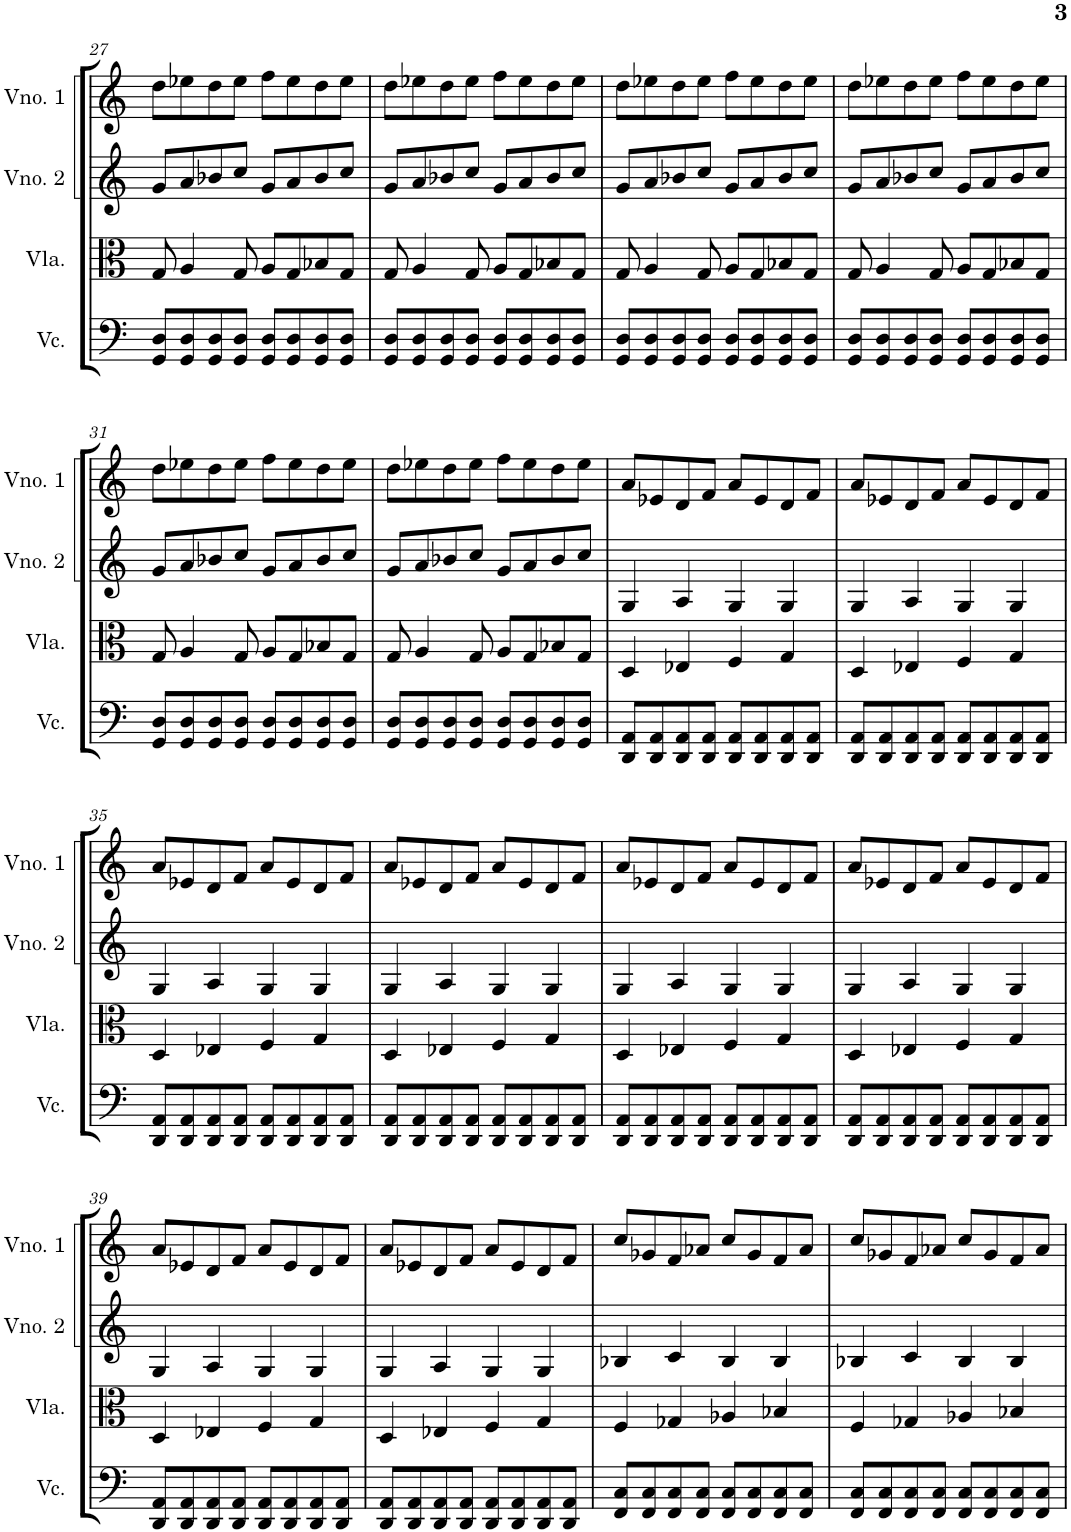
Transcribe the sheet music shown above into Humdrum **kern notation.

**kern	**kern	**kern	**kern
*part4	*part3	*part2	*part1
*staff4	*staff3	*staff2	*staff1
*I"Violoncelo	*I"Viola	*I"Violino 2	*I"Violino 1
*I'Vc.	*I'Vla.	*I'Vno. 2	*I'Vno. 1
!!LO:PB:g=z
*clefF4	*clefC3	*clefG2	*clefG2
*k[]	*k[]	*k[]	*k[]
*M4/4	*M4/4	*M4/4	*M4/4
=27	=27	=27	=27
8GG/ 8D/L	8G/	8g/L	8dd\L
8GG/ 8D/	4A/	8a/	8ee-X\
8GG/ 8D/	.	8b-X/	8dd\
8GG/ 8D/J	8G/	8cc/J	8ee-\J
8GG/ 8D/L	8A/L	8g/L	8ff\L
8GG/ 8D/	8G/	8a/	8ee-\
8GG/ 8D/	8B-X/	8b-/	8dd\
8GG/ 8D/J	8G/J	8cc/J	8ee-\J
=28	=28	=28	=28
8GG/ 8D/L	8G/	8g/L	8dd\L
8GG/ 8D/	4A/	8a/	8ee-X\
8GG/ 8D/	.	8b-X/	8dd\
8GG/ 8D/J	8G/	8cc/J	8ee-\J
8GG/ 8D/L	8A/L	8g/L	8ff\L
8GG/ 8D/	8G/	8a/	8ee-\
8GG/ 8D/	8B-X/	8b-/	8dd\
8GG/ 8D/J	8G/J	8cc/J	8ee-\J
=29	=29	=29	=29
8GG/ 8D/L	8G/	8g/L	8dd\L
8GG/ 8D/	4A/	8a/	8ee-X\
8GG/ 8D/	.	8b-X/	8dd\
8GG/ 8D/J	8G/	8cc/J	8ee-\J
8GG/ 8D/L	8A/L	8g/L	8ff\L
8GG/ 8D/	8G/	8a/	8ee-\
8GG/ 8D/	8B-X/	8b-/	8dd\
8GG/ 8D/J	8G/J	8cc/J	8ee-\J
=30	=30	=30	=30
8GG/ 8D/L	8G/	8g/L	8dd\L
8GG/ 8D/	4A/	8a/	8ee-X\
8GG/ 8D/	.	8b-X/	8dd\
8GG/ 8D/J	8G/	8cc/J	8ee-\J
8GG/ 8D/L	8A/L	8g/L	8ff\L
8GG/ 8D/	8G/	8a/	8ee-\
8GG/ 8D/	8B-X/	8b-/	8dd\
8GG/ 8D/J	8G/J	8cc/J	8ee-\J
!!LO:LB:g=z
=31	=31	=31	=31
8GG/ 8D/L	8G/	8g/L	8dd\L
8GG/ 8D/	4A/	8a/	8ee-X\
8GG/ 8D/	.	8b-X/	8dd\
8GG/ 8D/J	8G/	8cc/J	8ee-\J
8GG/ 8D/L	8A/L	8g/L	8ff\L
8GG/ 8D/	8G/	8a/	8ee-\
8GG/ 8D/	8B-X/	8b-/	8dd\
8GG/ 8D/J	8G/J	8cc/J	8ee-\J
=32	=32	=32	=32
8GG/ 8D/L	8G/	8g/L	8dd\L
8GG/ 8D/	4A/	8a/	8ee-X\
8GG/ 8D/	.	8b-X/	8dd\
8GG/ 8D/J	8G/	8cc/J	8ee-\J
8GG/ 8D/L	8A/L	8g/L	8ff\L
8GG/ 8D/	8G/	8a/	8ee-\
8GG/ 8D/	8B-X/	8b-/	8dd\
8GG/ 8D/J	8G/J	8cc/J	8ee-\J
=33	=33	=33	=33
8DD/ 8AA/L	4D/	4G/	8a/L
8DD/ 8AA/	.	.	8e-X/
8DD/ 8AA/	4E-X/	4A/	8d/
8DD/ 8AA/J	.	.	8f/J
8DD/ 8AA/L	4F/	4G/	8a/L
8DD/ 8AA/	.	.	8e-/
8DD/ 8AA/	4G/	4G/	8d/
8DD/ 8AA/J	.	.	8f/J
=34	=34	=34	=34
8DD/ 8AA/L	4D/	4G/	8a/L
8DD/ 8AA/	.	.	8e-X/
8DD/ 8AA/	4E-X/	4A/	8d/
8DD/ 8AA/J	.	.	8f/J
8DD/ 8AA/L	4F/	4G/	8a/L
8DD/ 8AA/	.	.	8e-/
8DD/ 8AA/	4G/	4G/	8d/
8DD/ 8AA/J	.	.	8f/J
!!LO:LB:g=z
=35	=35	=35	=35
8DD/ 8AA/L	4D/	4G/	8a/L
8DD/ 8AA/	.	.	8e-X/
8DD/ 8AA/	4E-X/	4A/	8d/
8DD/ 8AA/J	.	.	8f/J
8DD/ 8AA/L	4F/	4G/	8a/L
8DD/ 8AA/	.	.	8e-/
8DD/ 8AA/	4G/	4G/	8d/
8DD/ 8AA/J	.	.	8f/J
=36	=36	=36	=36
8DD/ 8AA/L	4D/	4G/	8a/L
8DD/ 8AA/	.	.	8e-X/
8DD/ 8AA/	4E-X/	4A/	8d/
8DD/ 8AA/J	.	.	8f/J
8DD/ 8AA/L	4F/	4G/	8a/L
8DD/ 8AA/	.	.	8e-/
8DD/ 8AA/	4G/	4G/	8d/
8DD/ 8AA/J	.	.	8f/J
=37	=37	=37	=37
8DD/ 8AA/L	4D/	4G/	8a/L
8DD/ 8AA/	.	.	8e-X/
8DD/ 8AA/	4E-X/	4A/	8d/
8DD/ 8AA/J	.	.	8f/J
8DD/ 8AA/L	4F/	4G/	8a/L
8DD/ 8AA/	.	.	8e-/
8DD/ 8AA/	4G/	4G/	8d/
8DD/ 8AA/J	.	.	8f/J
=38	=38	=38	=38
8DD/ 8AA/L	4D/	4G/	8a/L
8DD/ 8AA/	.	.	8e-X/
8DD/ 8AA/	4E-X/	4A/	8d/
8DD/ 8AA/J	.	.	8f/J
8DD/ 8AA/L	4F/	4G/	8a/L
8DD/ 8AA/	.	.	8e-/
8DD/ 8AA/	4G/	4G/	8d/
8DD/ 8AA/J	.	.	8f/J
!!LO:LB:g=z
=39	=39	=39	=39
8DD/ 8AA/L	4D/	4G/	8a/L
8DD/ 8AA/	.	.	8e-X/
8DD/ 8AA/	4E-X/	4A/	8d/
8DD/ 8AA/J	.	.	8f/J
8DD/ 8AA/L	4F/	4G/	8a/L
8DD/ 8AA/	.	.	8e-/
8DD/ 8AA/	4G/	4G/	8d/
8DD/ 8AA/J	.	.	8f/J
=40	=40	=40	=40
8DD/ 8AA/L	4D/	4G/	8a/L
8DD/ 8AA/	.	.	8e-X/
8DD/ 8AA/	4E-X/	4A/	8d/
8DD/ 8AA/J	.	.	8f/J
8DD/ 8AA/L	4F/	4G/	8a/L
8DD/ 8AA/	.	.	8e-/
8DD/ 8AA/	4G/	4G/	8d/
8DD/ 8AA/J	.	.	8f/J
=41	=41	=41	=41
8FF/ 8C/L	4F/	4B-X/	8cc/L
8FF/ 8C/	.	.	8g-X/
8FF/ 8C/	4G-X/	4c/	8f/
8FF/ 8C/J	.	.	8a-X/J
8FF/ 8C/L	4A-X/	4B-/	8cc/L
8FF/ 8C/	.	.	8g-/
8FF/ 8C/	4B-X/	4B-/	8f/
8FF/ 8C/J	.	.	8a-/J
=42	=42	=42	=42
8FF/ 8C/L	4F/	4B-X/	8cc/L
8FF/ 8C/	.	.	8g-X/
8FF/ 8C/	4G-X/	4c/	8f/
8FF/ 8C/J	.	.	8a-X/J
8FF/ 8C/L	4A-X/	4B-/	8cc/L
8FF/ 8C/	.	.	8g-/
8FF/ 8C/	4B-X/	4B-/	8f/
8FF/ 8C/J	.	.	8a-/J
=	=	=	=
*-	*-	*-	*-
